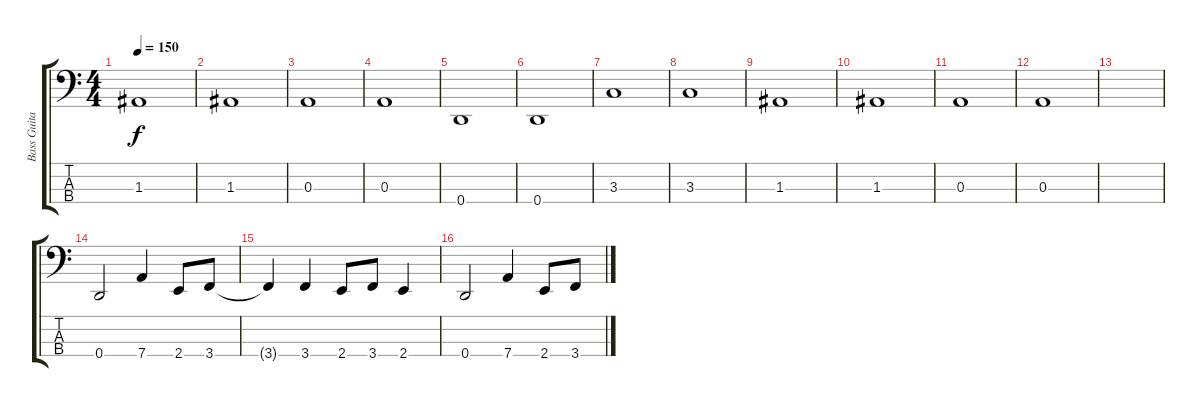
\track ("Bass Guitar" "Bass Guita") {instrument electricbasspick}
\staff {score tabs}
\tuning (G2 D2 A1 D1) {hide}
\ts (4 4)
\tempo 150
\clef f4
\ks c
1.3.1{dy f} |
1.3.1 |
0.3.1 |
0.3.1 |
0.4.1 |
0.4.1 |
3.3.1 |
3.3.1 |
1.3.1 |
1.3.1 |
0.3.1 |
0.3.1 |
|
0.4.2 7.4.4 2.4.8 3.4.8 |
3.4{t}.4 3.4.4 2.4.8 3.4.8 2.4.4 |
0.4.2 7.4.4 2.4.8 3.4.8
